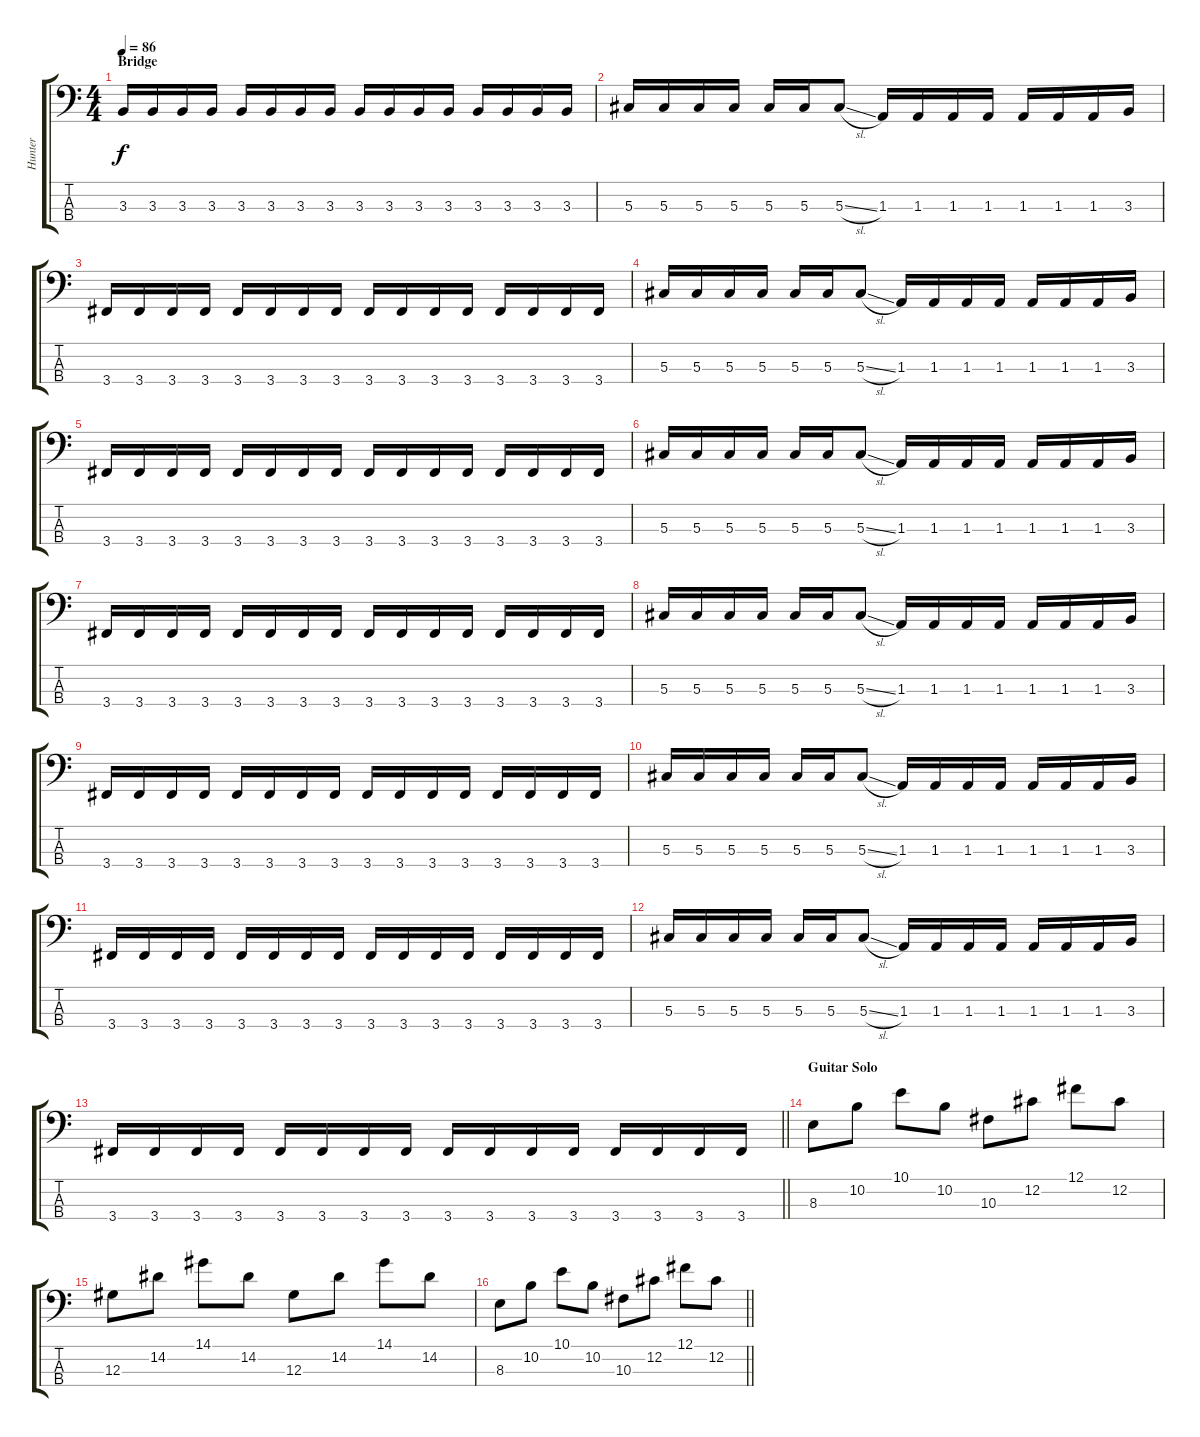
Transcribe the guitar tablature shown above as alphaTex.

\track ("Hunter" "Hunter") {instrument electricbassfinger}
\staff {score tabs}
\tuning (Gb2 Db2 Ab1 Eb1) {hide}
\ts (4 4)
\section ("" "Bridge")
\tempo 86
\clef f4
\ks c
3.3.16{dy f} 3.3.16 3.3.16 3.3.16 3.3.16 3.3.16 3.3.16 3.3.16 3.3.16 3.3.16 3.3.16 3.3.16 3.3.16 3.3.16 3.3.16 3.3.16 |
5.3.16 5.3.16 5.3.16 5.3.16 5.3.16 5.3.16 5.3{sl}.8 1.3.16 1.3.16 1.3.16 1.3.16 1.3.16 1.3.16 1.3.16 3.3.16 |
3.4.16 3.4.16 3.4.16 3.4.16 3.4.16 3.4.16 3.4.16 3.4.16 3.4.16 3.4.16 3.4.16 3.4.16 3.4.16 3.4.16 3.4.16 3.4.16 |
5.3.16 5.3.16 5.3.16 5.3.16 5.3.16 5.3.16 5.3{sl}.8 1.3.16 1.3.16 1.3.16 1.3.16 1.3.16 1.3.16 1.3.16 3.3.16 |
3.4.16 3.4.16 3.4.16 3.4.16 3.4.16 3.4.16 3.4.16 3.4.16 3.4.16 3.4.16 3.4.16 3.4.16 3.4.16 3.4.16 3.4.16 3.4.16 |
5.3.16 5.3.16 5.3.16 5.3.16 5.3.16 5.3.16 5.3{sl}.8 1.3.16 1.3.16 1.3.16 1.3.16 1.3.16 1.3.16 1.3.16 3.3.16 |
3.4.16 3.4.16 3.4.16 3.4.16 3.4.16 3.4.16 3.4.16 3.4.16 3.4.16 3.4.16 3.4.16 3.4.16 3.4.16 3.4.16 3.4.16 3.4.16 |
5.3.16 5.3.16 5.3.16 5.3.16 5.3.16 5.3.16 5.3{sl}.8 1.3.16 1.3.16 1.3.16 1.3.16 1.3.16 1.3.16 1.3.16 3.3.16 |
3.4.16 3.4.16 3.4.16 3.4.16 3.4.16 3.4.16 3.4.16 3.4.16 3.4.16 3.4.16 3.4.16 3.4.16 3.4.16 3.4.16 3.4.16 3.4.16 |
5.3.16 5.3.16 5.3.16 5.3.16 5.3.16 5.3.16 5.3{sl}.8 1.3.16 1.3.16 1.3.16 1.3.16 1.3.16 1.3.16 1.3.16 3.3.16 |
3.4.16 3.4.16 3.4.16 3.4.16 3.4.16 3.4.16 3.4.16 3.4.16 3.4.16 3.4.16 3.4.16 3.4.16 3.4.16 3.4.16 3.4.16 3.4.16 |
5.3.16 5.3.16 5.3.16 5.3.16 5.3.16 5.3.16 5.3{sl}.8 1.3.16 1.3.16 1.3.16 1.3.16 1.3.16 1.3.16 1.3.16 3.3.16 |
\barLineRight lightlight
3.4.16 3.4.16 3.4.16 3.4.16 3.4.16 3.4.16 3.4.16 3.4.16 3.4.16 3.4.16 3.4.16 3.4.16 3.4.16 3.4.16 3.4.16 3.4.16 |
\section ("" "Guitar Solo")
8.3.8 10.2.8 10.1.8 10.2.8 10.3.8 12.2.8 12.1.8 12.2.8 |
12.3.8 14.2.8 14.1.8 14.2.8 12.3.8 14.2.8 14.1.8 14.2.8 |
\barLineRight lightlight
8.3.8 10.2.8 10.1.8 10.2.8 10.3.8 12.2.8 12.1.8 12.2.8
